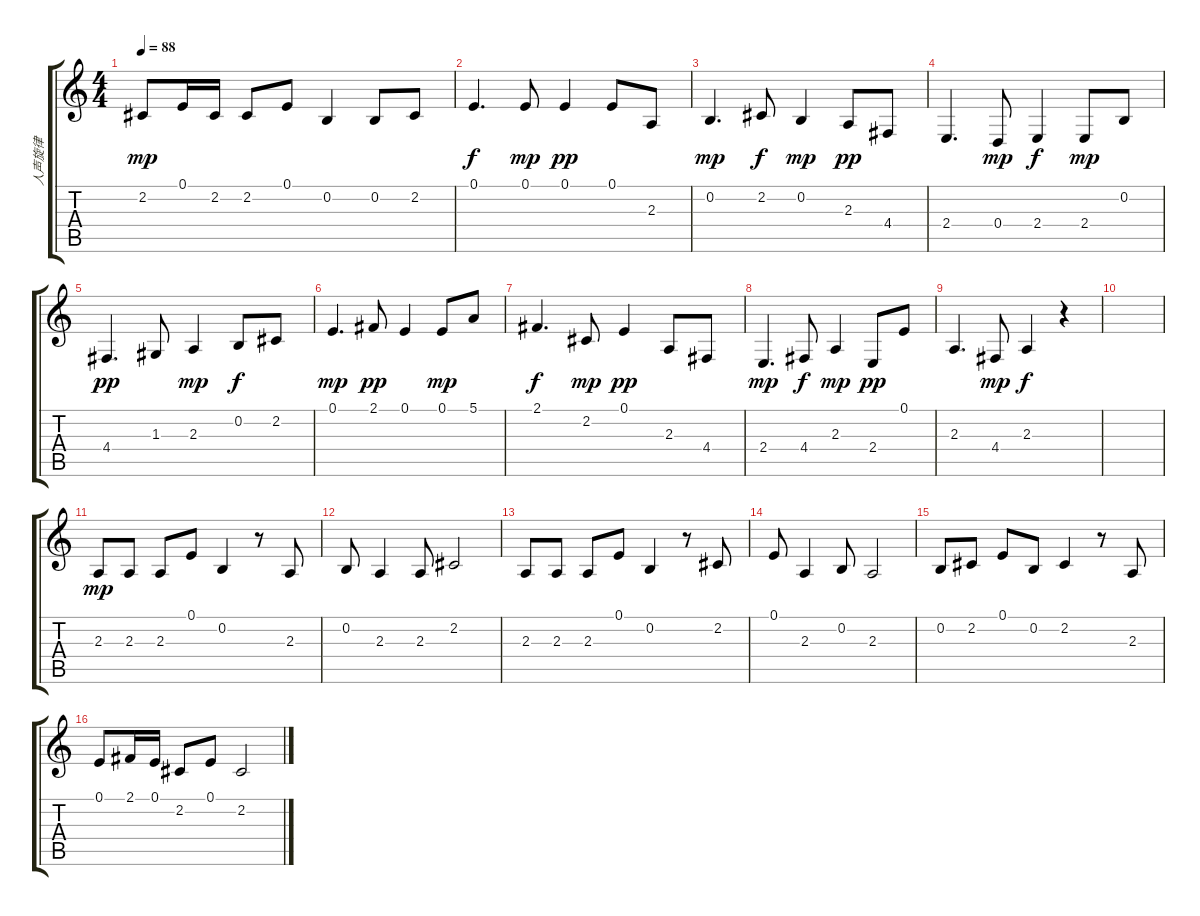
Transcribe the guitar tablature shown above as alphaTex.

\track ("人声旋律" "人声旋律") {instrument fx7echoes}
\staff {score tabs}
\tuning (E4 B3 G3 D3 A2 E2) {hide}
\ts (4 4)
\tempo 88
\clef g2
\ks c
2.2.8{dy mp} 0.1.16 2.2.16 2.2.8 0.1.8 0.2.4 0.2.8 2.2.8 |
0.1.4{d dy f} 0.1.8{dy mp} 0.1.4{dy pp} 0.1.8 2.3.8 |
0.2.4{d dy mp} 2.2.8{dy f} 0.2.4{dy mp} 2.3.8{dy pp} 4.4.8 |
2.4.4{d} 0.4.8{dy mp} 2.4.4{dy f} 2.4.8{dy mp} 0.2.8 |
4.4.4{d dy pp} 1.3.8 2.3.4{dy mp} 0.2.8{dy f} 2.2.8 |
0.1.4{d dy mp} 2.1.8{dy pp} 0.1.4 0.1.8{dy mp} 5.1.8 |
2.1.4{d dy f} 2.2.8{dy mp} 0.1.4{dy pp} 2.3.8 4.4.8 |
2.4.4{d dy mp} 4.4.8{dy f} 2.3.4{dy mp} 2.4.8{dy pp} 0.1.8 |
2.3.4{d} 4.4.8{dy mp} 2.3.4{dy f} r.4 |
|
2.3.8{dy mp} 2.3.8 2.3.8 0.1.8 0.2.4 r.8 2.3.8 |
0.2.8 2.3.4 2.3.8 2.2.2 |
2.3.8 2.3.8 2.3.8 0.1.8 0.2.4 r.8 2.2.8 |
0.1.8 2.3.4 0.2.8 2.3.2 |
0.2.8 2.2.8 0.1.8 0.2.8 2.2.4 r.8 2.3.8 |
0.1.8 2.1.16 0.1.16 2.2.8 0.1.8 2.2.2
